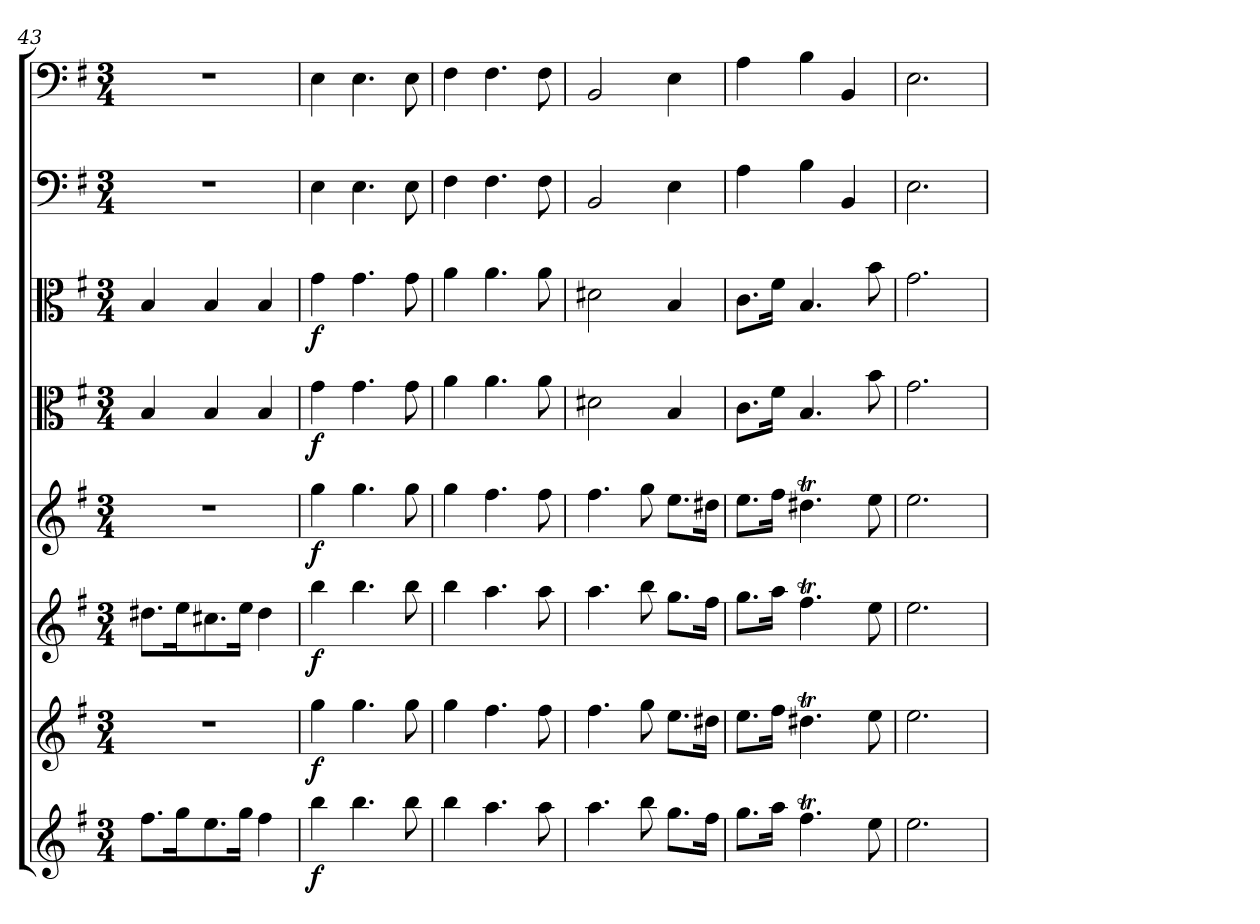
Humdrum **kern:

**kern	**dynam	**kern	**dynam	**kern	**dynam	**kern	**dynam	**kern	**dynam	**kern	**dynam	**kern	**kern
*part8	*part8	*part7	*part7	*part6	*part6	*part5	*part5	*part4	*part4	*part3	*part3	*part2	*part1
*staff8	*staff8	*staff7	*staff7	*staff6	*staff6	*staff5	*staff5	*staff4	*staff4	*staff3	*staff3	*staff2	*staff1
*clefG2	*	*clefG2	*	*clefG2	*	*clefG2	*	*clefC3	*	*clefC3	*	*clefF4	*clefF4
*k[f#]	*	*k[f#]	*	*k[f#]	*	*k[f#]	*	*k[f#]	*	*k[f#]	*	*k[f#]	*k[f#]
*e:	*	*e:	*	*e:	*	*e:	*	*e:	*	*e:	*	*e:	*e:
*M3/4	*	*M3/4	*	*M3/4	*	*M3/4	*	*M3/4	*	*M3/4	*	*M3/4	*M3/4
=43	=43	=43	=43	=43	=43	=43	=43	=43	=43	=43	=43	=43	=43
8.ff#\L	.	2.r	.	8.dd#X\L	.	2.r	.	4B/	.	4B/	.	2.r	2.r
16gg\K	.	.	.	16ee\K	.	.	.	.	.	.	.	.	.
8.ee\	.	.	.	8.cc#X\	.	.	.	4B/	.	4B/	.	.	.
16gg\Jk	.	.	.	16ee\Jk	.	.	.	.	.	.	.	.	.
4ff#\	.	.	.	4dd#\	.	.	.	4B/	.	4B/	.	.	.
=44	=44	=44	=44	=44	=44	=44	=44	=44	=44	=44	=44	=44	=44
4bb\	f	4gg\	f	4bb\	f	4gg\	f	4g\	f	4g\	f	4E\	4E\
4.bb\	.	4.gg\	.	4.bb\	.	4.gg\	.	4.g\	.	4.g\	.	4.E\	4.E\
8bb\	.	8gg\	.	8bb\	.	8gg\	.	8g\	.	8g\	.	8E\	8E\
=45	=45	=45	=45	=45	=45	=45	=45	=45	=45	=45	=45	=45	=45
4bb\	.	4gg\	.	4bb\	.	4gg\	.	4a\	.	4a\	.	4F#\	4F#\
4.aa\	.	4.ff#\	.	4.aa\	.	4.ff#\	.	4.a\	.	4.a\	.	4.F#\	4.F#\
8aa\	.	8ff#\	.	8aa\	.	8ff#\	.	8a\	.	8a\	.	8F#\	8F#\
=46	=46	=46	=46	=46	=46	=46	=46	=46	=46	=46	=46	=46	=46
4.aa\	.	4.ff#\	.	4.aa\	.	4.ff#\	.	2d#X\	.	2d#X\	.	2BB/	2BB/
8bb\	.	8gg\	.	8bb\	.	8gg\	.	.	.	.	.	.	.
8.gg\L	.	8.ee\L	.	8.gg\L	.	8.ee\L	.	4B/	.	4B/	.	4E\	4E\
16ff#\Jk	.	16dd#X\Jk	.	16ff#\Jk	.	16dd#X\Jk	.	.	.	.	.	.	.
=47	=47	=47	=47	=47	=47	=47	=47	=47	=47	=47	=47	=47	=47
8.gg\L	.	8.ee\L	.	8.gg\L	.	8.ee\L	.	8.c\L	.	8.c\L	.	4A\	4A\
16aa\Jk	.	16ff#\Jk	.	16aa\Jk	.	16ff#\Jk	.	16f#\Jk	.	16f#\Jk	.	.	.
4.ff#t\	.	4.dd#Xt\	.	4.ff#t\	.	4.dd#Xt\	.	4.B/	.	4.B/	.	4B\	4B\
.	.	.	.	.	.	.	.	.	.	.	.	4BB/	4BB/
8ee\	.	8ee\	.	8ee\	.	8ee\	.	8b\	.	8b\	.	.	.
=48	=48	=48	=48	=48	=48	=48	=48	=48	=48	=48	=48	=48	=48
2.ee\	.	2.ee\	.	2.ee\	.	2.ee\	.	2.g\	.	2.g\	.	2.E\	2.E\
=	=	=	=	=	=	=	=	=	=	=	=	=	=
*-	*-	*-	*-	*-	*-	*-	*-	*-	*-	*-	*-	*-	*-
